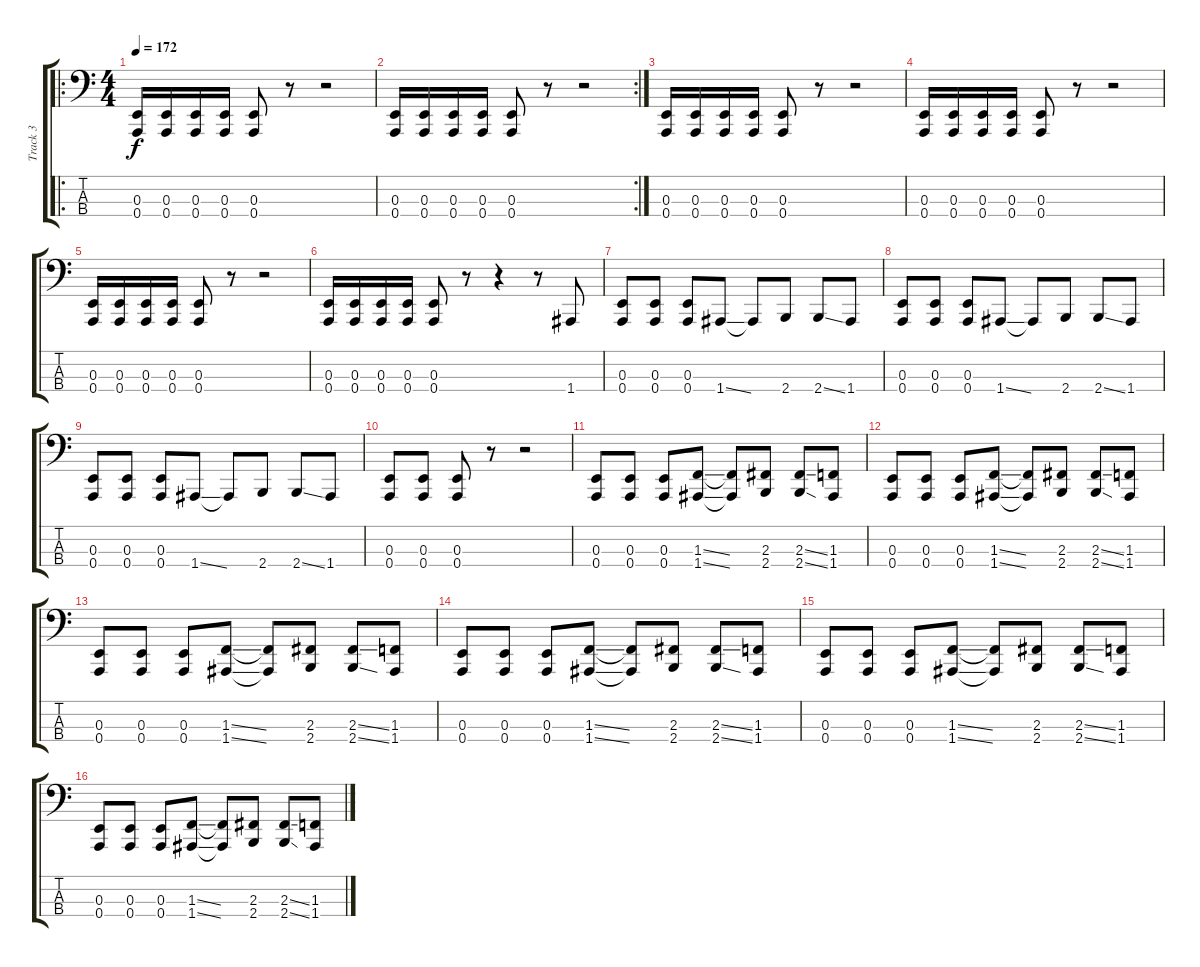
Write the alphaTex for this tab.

\track ("Track 3" "Track 3") {instrument electricbasspick}
\staff {score tabs}
\tuning (D2 A1 E1 A0) {hide}
\ro
\ts (4 4)
\tempo 172
\clef f4
\ks c
(0.3 0.4).16{dy f instrument electricbasspick} (0.3 0.4).16 (0.3 0.4).16 (0.3 0.4).16 (0.3 0.4).8 r.8 r.2 |
\rc 2
(0.3 0.4).16 (0.3 0.4).16 (0.3 0.4).16 (0.3 0.4).16 (0.3 0.4).8 r.8 r.2 |
(0.3 0.4).16 (0.3 0.4).16 (0.3 0.4).16 (0.3 0.4).16 (0.3 0.4).8 r.8 r.2 |
(0.3 0.4).16 (0.3 0.4).16 (0.3 0.4).16 (0.3 0.4).16 (0.3 0.4).8 r.8 r.2 |
(0.3 0.4).16 (0.3 0.4).16 (0.3 0.4).16 (0.3 0.4).16 (0.3 0.4).8 r.8 r.2 |
(0.3 0.4).16 (0.3 0.4).16 (0.3 0.4).16 (0.3 0.4).16 (0.3 0.4).8 r.8 r.4 r.8 1.4.8 |
(0.3 0.4).8 (0.3 0.4).8 (0.3 0.4).8 1.4{ss}.8 1.4{t}.8 2.4.8 2.4{ss}.8 1.4.8 |
(0.3 0.4).8 (0.3 0.4).8 (0.3 0.4).8 1.4{ss}.8 1.4{t}.8 2.4.8 2.4{ss}.8 1.4.8 |
(0.3 0.4).8 (0.3 0.4).8 (0.3 0.4).8 1.4{ss}.8 1.4{t}.8 2.4.8 2.4{ss}.8 1.4.8 |
(0.3 0.4).8 (0.3 0.4).8 (0.3 0.4).8 r.8 r.2 |
(0.3 0.4).8 (0.3 0.4).8 (0.3 0.4).8 (1.3{ss} 1.4{ss}).8 (1.3{t} 1.4{t}).8 (2.3 2.4).8 (2.3{ss} 2.4{ss}).8 (1.3 1.4).8 |
(0.3 0.4).8 (0.3 0.4).8 (0.3 0.4).8 (1.3{ss} 1.4{ss}).8 (1.3{t} 1.4{t}).8 (2.3 2.4).8 (2.3{ss} 2.4{ss}).8 (1.3 1.4).8 |
(0.3 0.4).8 (0.3 0.4).8 (0.3 0.4).8 (1.3{ss} 1.4{ss}).8 (1.3{t} 1.4{t}).8 (2.3 2.4).8 (2.3{ss} 2.4{ss}).8 (1.3 1.4).8 |
(0.3 0.4).8 (0.3 0.4).8 (0.3 0.4).8 (1.3{ss} 1.4{ss}).8 (1.3{t} 1.4{t}).8 (2.3 2.4).8 (2.3{ss} 2.4{ss}).8 (1.3 1.4).8 |
(0.3 0.4).8 (0.3 0.4).8 (0.3 0.4).8 (1.3{ss} 1.4{ss}).8 (1.3{t} 1.4{t}).8 (2.3 2.4).8 (2.3{ss} 2.4{ss}).8 (1.3 1.4).8 |
(0.3 0.4).8 (0.3 0.4).8 (0.3 0.4).8 (1.3{ss} 1.4{ss}).8 (1.3{t} 1.4{t}).8 (2.3 2.4).8 (2.3{ss} 2.4{ss}).8 (1.3 1.4).8
